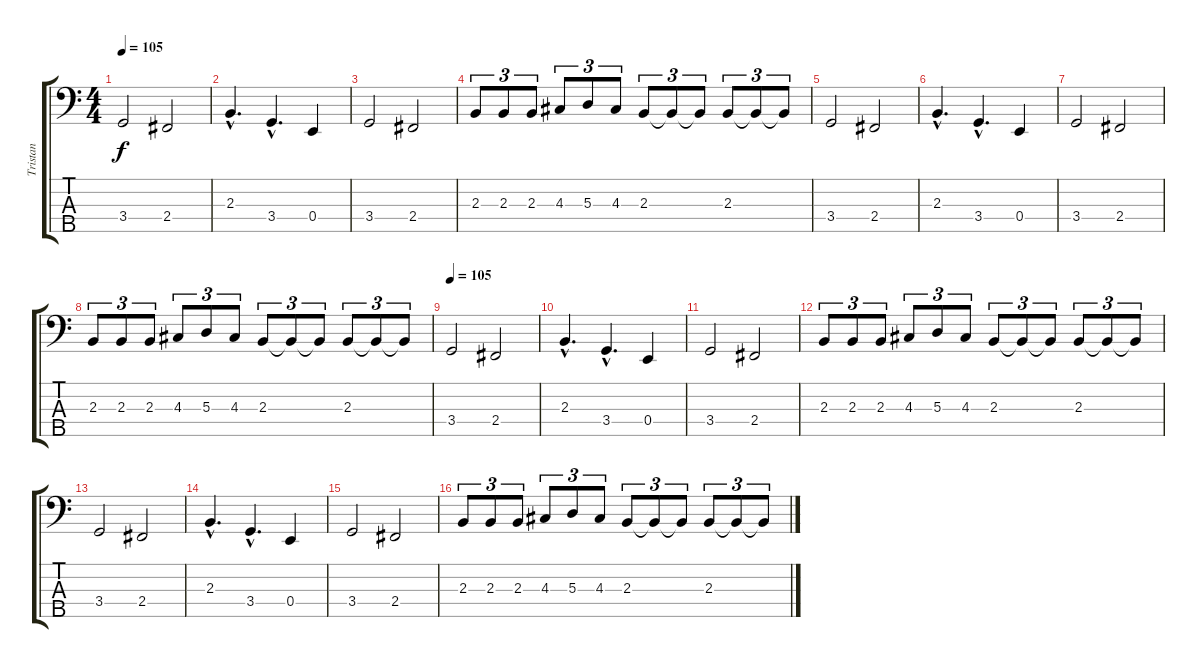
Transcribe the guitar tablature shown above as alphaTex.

\track ("Tristan" "Tristan") {instrument electricbassfinger}
\staff {score tabs}
\tuning (G2 D2 A1 E1 B0) {hide}
\ts (4 4)
\tempo 105
\clef f4
\ks c
3.4.2{dy f} 2.4.2 |
2.3{hac}.4{d} 3.4{hac}.4{d} 0.4.4 |
3.4.2 2.4.2 |
2.3.8{tu (3 2)} 2.3.8{tu (3 2)} 2.3.8{tu (3 2)} 4.3.8{tu (3 2)} 5.3.8{tu (3 2)} 4.3.8{tu (3 2)} 2.3.8{tu (3 2)} 2.3{t}.8{tu (3 2)} 2.3{t}.8{tu (3 2)} 2.3.8{tu (3 2)} 2.3{t}.8{tu (3 2)} 2.3{t}.8{tu (3 2)} |
3.4.2 2.4.2 |
2.3{hac}.4{d} 3.4{hac}.4{d} 0.4.4 |
3.4.2 2.4.2 |
2.3.8{tu (3 2)} 2.3.8{tu (3 2)} 2.3.8{tu (3 2)} 4.3.8{tu (3 2)} 5.3.8{tu (3 2)} 4.3.8{tu (3 2)} 2.3.8{tu (3 2)} 2.3{t}.8{tu (3 2)} 2.3{t}.8{tu (3 2)} 2.3.8{tu (3 2)} 2.3{t}.8{tu (3 2)} 2.3{t}.8{tu (3 2)} |
\tempo 105
3.4.2 2.4.2 |
2.3{hac}.4{d} 3.4{hac}.4{d} 0.4.4 |
3.4.2 2.4.2 |
2.3.8{tu (3 2)} 2.3.8{tu (3 2)} 2.3.8{tu (3 2)} 4.3.8{tu (3 2)} 5.3.8{tu (3 2)} 4.3.8{tu (3 2)} 2.3.8{tu (3 2)} 2.3{t}.8{tu (3 2)} 2.3{t}.8{tu (3 2)} 2.3.8{tu (3 2)} 2.3{t}.8{tu (3 2)} 2.3{t}.8{tu (3 2)} |
3.4.2 2.4.2 |
2.3{hac}.4{d} 3.4{hac}.4{d} 0.4.4 |
3.4.2 2.4.2 |
2.3.8{tu (3 2)} 2.3.8{tu (3 2)} 2.3.8{tu (3 2)} 4.3.8{tu (3 2)} 5.3.8{tu (3 2)} 4.3.8{tu (3 2)} 2.3.8{tu (3 2)} 2.3{t}.8{tu (3 2)} 2.3{t}.8{tu (3 2)} 2.3.8{tu (3 2)} 2.3{t}.8{tu (3 2)} 2.3{t}.8{tu (3 2)}
